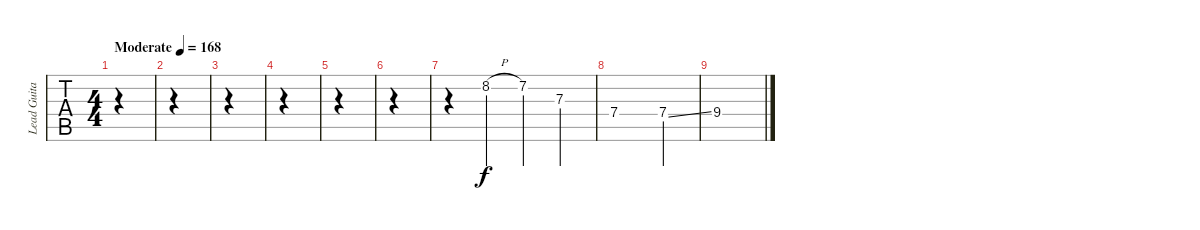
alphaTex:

\track ("Lead Guitar" "Lead Guita") {instrument overdrivenguitar}
\staff {tabs}
\tuning (E4 B3 G3 D3 A2 E2) {hide}
\ts (4 4)
\tempo (168 "Moderate")
\clef g2
\ks c
|
|
|
|
|
|
r.4 8.2{h}.4 7.2.4 7.3.4 |
7.4.1 7.4{ss}.4 |
9.4.1
